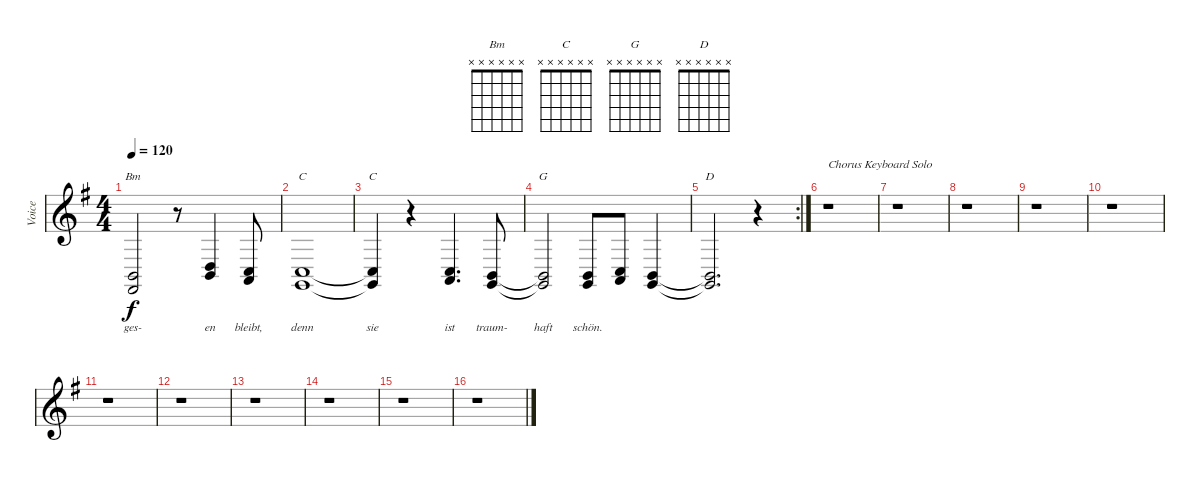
\track ("Voice" "Voice") {instrument clavinet}
\staff {score}
\tuning (E4 B3 G3 D3 A2 E2) {hide}
\chord ("Bm" x x x x x x)
\chord ("C" x x x x 3 3) {barre 3}
\chord ("C" x x x x x x)
\chord ("G" x x x x x x)
\chord ("D" x x x x x x)
\ts (4 4)
\tempo 120
\clef g2
\ks g
(2.5{t} 2.6{t}).2{ch "Bm" lyrics (0 "ges-") lyrics (1 "") lyrics (2 "") lyrics (3 "") lyrics (4 "") dy f} r.8 (0.4 2.5).4{lyrics (0 "en") lyrics (1 "") lyrics (2 "") lyrics (3 "") lyrics (4 "")} (3.5 5.6).8{lyrics (0 "bleibt,") lyrics (1 "") lyrics (2 "") lyrics (3 "") lyrics (4 "")} |
(3.5 3.6).1{ch "C" lyrics (0 "denn") lyrics (1 "") lyrics (2 "") lyrics (3 "") lyrics (4 "")} |
(3.5{t} 3.6{t}).4{ch "C" lyrics (0 "sie") lyrics (1 "") lyrics (2 "") lyrics (3 "") lyrics (4 "")} r.4 (3.5 5.6).4{d lyrics (0 "ist") lyrics (1 "") lyrics (2 "") lyrics (3 "") lyrics (4 "")} (2.5 3.6).8{lyrics (0 "traum-") lyrics (1 "") lyrics (2 "") lyrics (3 "") lyrics (4 "")} |
(2.5{t} 3.6{t}).2{ch "G" lyrics (0 "haft") lyrics (1 "") lyrics (2 "") lyrics (3 "") lyrics (4 "")} (2.5 3.6).8{lyrics (0 "schön.") lyrics (1 "") lyrics (2 "") lyrics (3 "") lyrics (4 "")} (0.5 8.6).8{lyrics (0 "") lyrics (1 "") lyrics (2 "") lyrics (3 "") lyrics (4 "")} (2.5 3.6).4{lyrics (0 "") lyrics (1 "") lyrics (2 "") lyrics (3 "") lyrics (4 "")} |
\rc 2
(2.5{t} 3.6{t}).2{d ch "D" lyrics (0 "") lyrics (1 "") lyrics (2 "") lyrics (3 "") lyrics (4 "")} r.4 |
r.1{txt "Chorus Keyboard Solo"} |
r.1 |
r.1 |
r.1 |
r.1 |
r.1 |
r.1 |
r.1 |
r.1 |
r.1 |
r.1
